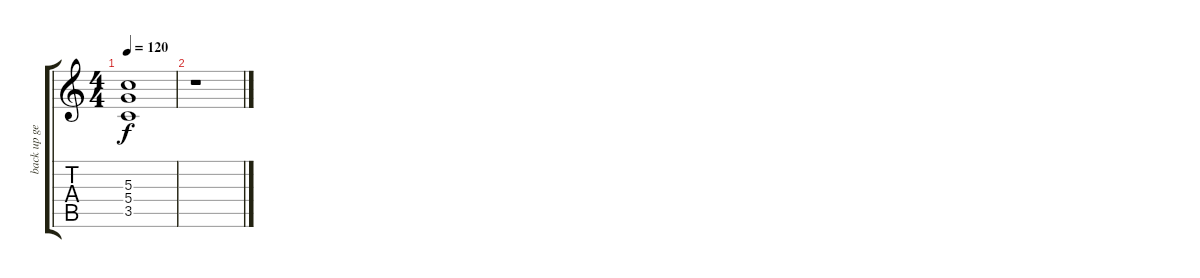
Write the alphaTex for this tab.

\track ("back up geetar" "back up ge") {instrument distortionguitar}
\staff {score tabs}
\tuning (E4 B3 G3 D3 A2 E2) {hide}
\ts (4 4)
\tempo 120
\clef g2
\ks c
(5.3 5.4 3.5).1{dy f} |
r.1
